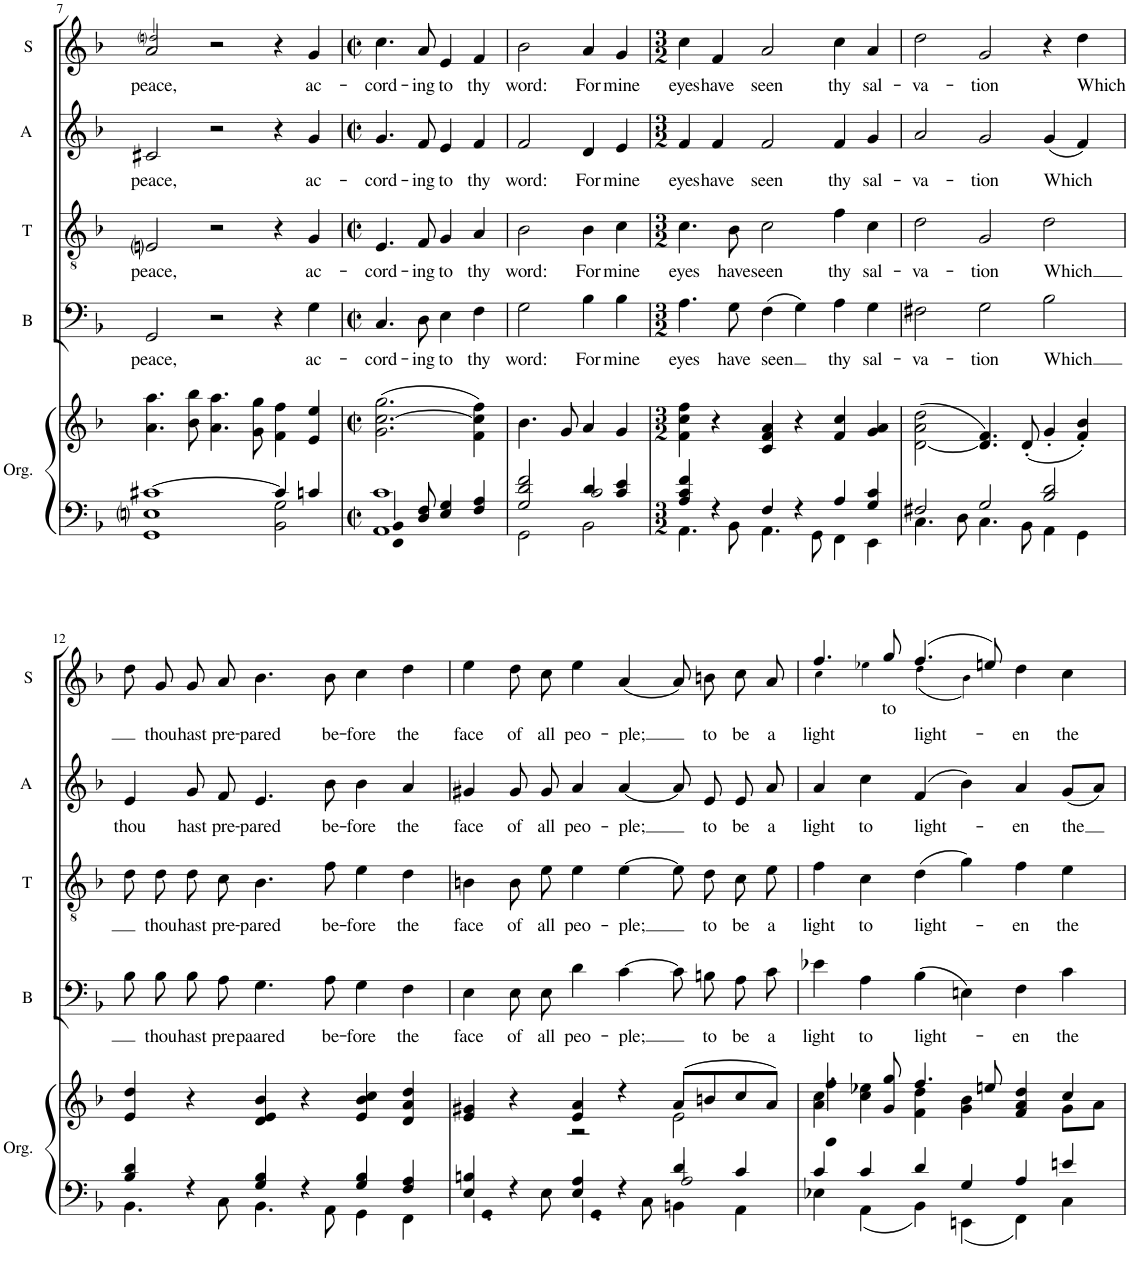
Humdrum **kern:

**kern	**kern	**kern	**text	**kern	**text	**kern	**text	**kern	**text
*part5	*part5	*part4	*part4	*part3	*part3	*part2	*part2	*part1	*part1
*staff6	*staff5	*staff4	*staff4	*staff3	*staff3	*staff2	*staff2	*staff1	*staff1
*I"Organ	*	*I"Bass	*	*I"Tenor	*	*I"Alto	*	*I"Soprano	*
*I'Org.	*	*I'B	*	*I'T	*	*I'A	*	*I'S	*
!!LO:PB:g=z
*clefF4	*clefG2	*clefF4	*	*clefGv2	*	*clefG2	*	*clefG2	*
*k[b-]	*k[b-]	*k[b-]	*	*k[b-]	*	*k[b-]	*	*k[b-]	*
*M3/2	*M3/2	*M3/2	*	*M3/2	*	*M3/2	*	*M3/2	*
=7	=7	=7	=7	=7	=7	=7	=7	=7	=7
*^	*	*	*	*	*	*	*	*	*
!	!	!	!	!LO:LY:b	!	!LO:LY:b	!	!LO:LY:b	!	!LO:LY:b
*	*	*	*	*	*	*	*	*	*^	*
[1c#X	1GG 1Eni	4.a\ 4.aa\	2GG/	peace,	2Eni/	peace,	2c#X/	peace,	2eeni!/	2a/	peace,
.	.	8b-\ 8bb-\	.	.	.	.	.	.	.	.	.
.	.	4.a\ 4.aa\	2r	.	2r	.	2r	.	2r	1ryy	.
.	.	8g\ 8gg\	.	.	.	.	.	.	.	.	.
4c#/]	2BB-\ 2G\	4f\ 4ff\	4r	.	4r	.	4r	.	4r	.	.
!	!	!	!	!LO:LY:b	!	!LO:LY:b	!	!LO:LY:b	!	!	!LO:LY:b
4cn/	.	4e/ 4ee/	4G\	ac-	4G/	ac-	4g/	ac-	4g/	.	ac-
*	*	*	*	*	*	*	*	*	*v	*v	*
=8	=8	=8	=8	=8	=8	=8	=8	=8	=8	=8
*M4/4	*	*M4/4	*M4/4	*	*M4/4	*	*M4/4	*	*M4/4	*
*met(c|)	*	*met(c|)	*met(c|)	*	*met(c|)	*	*met(c|)	*	*met(c|)	*
!	!	!	!	!LO:LY:b	!	!LO:LY:b	!	!LO:LY:b	!	!LO:LY:b
4.C/ 4.E/	1AA 1c	(2.g\ [2.cc\ 2.gg\	4.C/	-cord-	4.E/	-cord-	4.g/	-cord-	4.cc\	-cord-
!	!	!	!	!LO:LY:b	!	!LO:LY:b	!	!LO:LY:b	!	!LO:LY:b
8D/ 8F/	.	.	8D\	-ing	8F/	-ing	8f/	-ing	8a/	-ing
!	!	!	!	!LO:LY:b	!	!LO:LY:b	!	!LO:LY:b	!	!LO:LY:b
4E/ 4G/	.	.	4E\	to	4G/	to	4e/	to	4e/	to
!	!	!	!	!LO:LY:b	!	!LO:LY:b	!	!LO:LY:b	!	!LO:LY:b
4F/ 4A/	.	4f\ 4cc\] 4ff\)	4F\	thy	4A/	thy	4f/	thy	4f/	thy
=9	=9	=9	=9	=9	=9	=9	=9	=9	=9	=9
*	*^	*	*	*	*	*	*	*	*	*
!	!	!	!	!	!LO:LY:b	!	!LO:LY:b	!	!LO:LY:b	!	!LO:LY:b
2G/ 2d/ 2f/	2GG\	2ryy	4.b-\	2G\	word:	2B-\	word:	2f/	word:	2b-\	word:
.	.	.	8g/	.	.	.	.	.	.	.	.
!	!	!	!	!	!LO:LY:b	!	!LO:LY:b	!	!LO:LY:b	!	!LO:LY:b
4d/	2BB-\	2B-/	4a/	4B-\	For	4B-\	For	4d/	For	4a/	For
!	!	!	!	!	!LO:LY:b	!	!LO:LY:b	!	!LO:LY:b	!	!LO:LY:b
4c/ 4e/	.	.	4g/	4B-\	mine	4c\	mine	4e/	mine	4g/	mine
*v	*v	*v	*	*	*	*	*	*	*	*	*
=10	=10	=10	=10	=10	=10	=10	=10	=10	=10
*M3/2	*M3/2	*M3/2	*	*M3/2	*	*M3/2	*	*M3/2	*
*^	*	*	*	*	*	*	*	*	*
!	!	!	!	!LO:LY:b	!	!LO:LY:b	!	!LO:LY:b	!	!LO:LY:b
4A/ 4c/ 4f/	4.AA\	4f\ 4cc\ 4ff\	4.A\	eyes	4.c\	eyes	4f/	eyes	4cc\	eyes
!	!	!	!	!	!	!	!	!LO:LY:b	!	!LO:LY:b
4r	.	4r	.	.	.	.	4f/	have	4f/	have
!	!	!	!	!LO:LY:b	!	!LO:LY:b	!	!	!	!
.	8BB-\	.	8G\	have	8B-\	have	.	.	.	.
!	!	!	!	!LO:LY:b	!	!LO:LY:b	!	!LO:LY:b	!	!LO:LY:b
4F/	4.AA\	4c/ 4f/ 4a/	(4F\	seen	2c\	seen	2f/	seen	2a/	seen
4r	.	4r	4G\)	.	.	.	.	.	.	.
.	8GG\	.	.	.	.	.	.	.	.	.
!	!	!	!	!LO:LY:b	!	!LO:LY:b	!	!LO:LY:b	!	!LO:LY:b
4A/	4FF\	4f/ 4cc/	4A\	thy	4f\	thy	4f/	thy	4cc\	thy
!	!	!	!	!LO:LY:b	!	!LO:LY:b	!	!LO:LY:b	!	!LO:LY:b
4G/ 4c/	4EE\	4g/ 4a/	4G\	sal-	4c\	sal-	4g/	sal-	4a/	sal-
=11	=11	=11	=11	=11	=11	=11	=11	=11	=11	=11
!	!	!	!	!LO:LY:b	!	!LO:LY:b	!	!LO:LY:b	!	!LO:LY:b
2F#X/	4.C\	([2d\ 2a\ 2dd\	2F#X\	-va-	2d\	-va-	2a/	-va-	2dd\	-va-
.	8D\	.	.	.	.	.	.	.	.	.
!	!	!	!	!LO:LY:b	!	!LO:LY:b	!	!LO:LY:b	!	!LO:LY:b
2G/	4.C\	4.d/] 4.f/)	2G\	-tion	2G/	-tion	2g/	-tion	2g/	-tion
.	8BB-\	(8d'/	.	.	.	.	.	.	.	.
!	!	!	!	!LO:LY:b	!	!LO:LY:b	!	!LO:LY:b	!	!
2B-/ 2d/	4AA\	4g'/	2B-\	Which	2d\	Which	(4g/	Which	4r	.
!	!	!	!	!	!	!	!	!	!	!LO:LY:b
.	4GG\	4f/' 4b-/')	.	.	.	.	4f/)	.	4dd\	Which
!!LO:LB:g=z
=12	=12	=12	=12	=12	=12	=12	=12	=12	=12	=12
!	!	!	!	!	!	!	!	!LO:LY:b	!	!
4B-/ 4d/	4.BB-\	4e/ 4dd/	8B-\L	.	8d\L	.	4e/	thou	8dd\L	.
!	!	!	!	!LO:LY:b	!	!LO:LY:b	!	!	!	!LO:LY:b
.	.	.	8B-\	thou	8d\	thou	.	.	8g\	thou
!	!	!	!	!LO:LY:b	!	!LO:LY:b	!	!LO:LY:b	!	!LO:LY:b
4r	.	4r	8B-\	hast	8d\	hast	8g/	hast	8g\	hast
!	!	!	!	!LO:LY:b	!	!LO:LY:b	!	!LO:LY:b	!	!LO:LY:b
.	8C\	.	8A\J	pre-	8c\J	pre-	8f/	pre-	8a\J	pre-
!	!	!	!	!LO:LY:b	!	!LO:LY:b	!	!LO:LY:b	!	!LO:LY:b
4G/ 4B-/	4.BB-\	4d/ 4e/ 4b-/	4.G\	-paared	4.B-\	-pared	4.e/	-pared	4.b-\	-pared
4r	.	4r	.	.	.	.	.	.	.	.
!	!	!	!	!LO:LY:b	!	!LO:LY:b	!	!LO:LY:b	!	!LO:LY:b
.	8AA\	.	8A\	be-	8f\	be-	8b-\	be-	8b-\	be-
!	!	!	!	!LO:LY:b	!	!LO:LY:b	!	!LO:LY:b	!	!LO:LY:b
4G/ 4B-/	4GG\	4e/ 4b-/ 4cc/	4G\	-fore	4e\	-fore	4b-\	-fore	4cc\	-fore
!	!	!	!	!LO:LY:b	!	!LO:LY:b	!	!LO:LY:b	!	!LO:LY:b
4F/ 4A/	4FF\	4d/ 4a/ 4dd/	4F\	the	4d\	the	4a/	the	4dd\	the
=13	=13	=13	=13	=13	=13	=13	=13	=13	=13	=13
*	*^	*^	*	*	*	*	*	*	*	*
!	!	!	!	!	!	!LO:LY:b	!	!LO:LY:b	!	!LO:LY:b	!	!LO:LY:b
4E/ 4Bn/	4.D\	1ryy	4e/ 4g#X/	2ryy	4E\	face	4Bn\	face	4g#X/	face	4ee\	face
!	!	!	!	!	!	!LO:LY:b	!	!LO:LY:b	!	!LO:LY:b	!	!LO:LY:b
4r	.	.	4r	.	8E\L	of	8B\L	of	8g#/	of	8dd\L	of
!	!	!	!	!	!	!LO:LY:b	!	!LO:LY:b	!	!LO:LY:b	!	!LO:LY:b
.	8E\	.	.	.	8E\J	all	8e\J	all	8g#/	all	8cc\J	all
!	!	!	!	!	!	!LO:LY:b	!	!LO:LY:b	!	!LO:LY:b	!	!LO:LY:b
4E/ 4A/	4.D\	.	4e/ 4a/	2r	4d\	peo-	4e\	peo-	4a/	peo-	4ee\	peo-
!	!	!	!	!	!	!LO:LY:b	!	!LO:LY:b	!	!LO:LY:b	!	!LO:LY:b
4r	.	.	4r	.	[4c\	-ple;	[4e\	-ple;	[4a/	-ple;	(4a/	-ple;
.	8C\	.	.	.	.	.	.	.	.	.	.	.
4d/	4BBn\	2A/	(8a/L	2e\	8c\L]	.	8e\L]	.	8a/]	.	8a/L)	.
!	!	!	!	!	!	!LO:LY:b	!	!LO:LY:b	!	!LO:LY:b	!	!LO:LY:b
.	.	.	8bn/	.	8Bn\	to	8d\	to	8e/	to	8bn/	to
!	!	!	!	!	!	!LO:LY:b	!	!LO:LY:b	!	!LO:LY:b	!	!LO:LY:b
4c/	4AA\	.	8cc/	.	8A\	be	8c\	be	8e/	be	8cc/	be
!	!	!	!	!	!	!LO:LY:b	!	!LO:LY:b	!	!LO:LY:b	!	!LO:LY:b
.	.	.	8a/J)	.	8c\J	a	8e\J	a	8a/	a	8a/J	a
*	*v	*v	*	*	*	*	*	*	*	*	*	*
=14	=14	=14	=14	=14	=14	=14	=14	=14	=14	=14	=14
!	!	!	!	!	!LO:LY:b	!	!LO:LY:b	!	!LO:LY:b	!	!LO:LY:b
*	*	*	*	*	*	*	*	*	*	*^	*
4c/	4E-X\	4.f/ 4.ff/	4a\ 4cc\	4e-X\	light	4f\	light	4a/	light	4.ff/	4cc!\	light
!	!	!	!	!	!LO:LY:b	!	!LO:LY:b	!	!LO:LY:b	!	!	!
4c/	4AA\	.	4cc\ 4ee-X\	4A\	to	4c\	to	4cc\	to	.	4ee-X!\	.
!	!	!	!	!	!	!	!	!	!	!	!	!LO:LY:b
.	.	8g/ 8gg/	.	.	.	.	.	.	.	8gg/	.	to
!	!	!	!	!	!LO:LY:b	!	!LO:LY:b	!	!LO:LY:b	!	!	!LO:LY:b
4d/	4BB-\	4.ff/	4f\ 4dd\	(4B-\	light-	(4d\	light-	(4f/	light-	(4.ff/	(4dd!\	light-
4G/	4EEn\	.	4g\ 4b-\	4En\)	.	4g\)	.	4b-\)	.	.	4b-!\)	.
.	.	8een/	.	.	.	.	.	.	.	8een/)	.	.
!	!	!	!	!	!LO:LY:b	!	!LO:LY:b	!	!LO:LY:b	!	!	!LO:LY:b
4A/	4FF\	4f/ 4a/ 4dd/	4ryy	4F\	-en	4f\	-en	4a/	-en	4dd\	2ryy	-en
!	!	!	!	!	!LO:LY:b	!	!LO:LY:b	!	!LO:LY:b	!	!	!LO:LY:b
4en/	4C\	4cc/	8g\L	4c\	the	4e\	the	(8g/L	the	4cc\	.	the
.	.	.	8a\J	.	.	.	.	8a/J)	.	.	.	.
*v	*v	*	*	*	*	*	*	*	*	*v	*v	*
*	*v	*v	*	*	*	*	*	*	*	*
=	=	=	=	=	=	=	=	=	=
*-	*-	*-	*-	*-	*-	*-	*-	*-	*-
